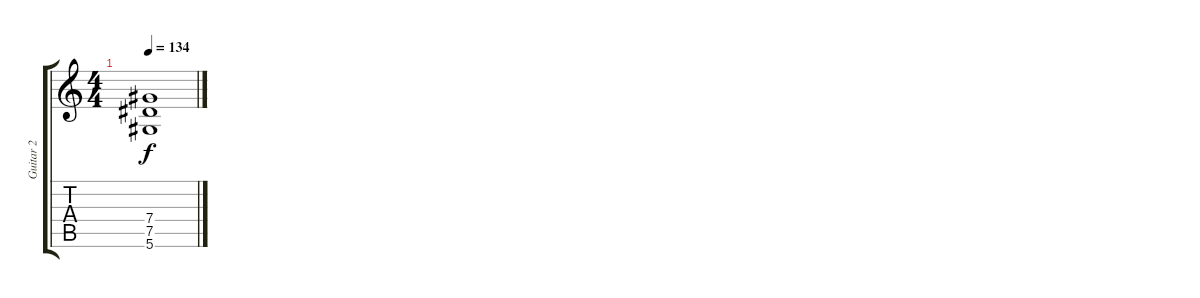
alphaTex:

\track ("Guitar 2" "Guitar 2") {instrument overdrivenguitar}
\staff {score tabs}
\tuning (Eb4 Bb3 Gb3 Db3 Ab2 Eb2) {hide}
\ts (4 4)
\tempo 134
\clef g2
\ks c
(7.4{t} 7.5{t} 5.6{t}).1{dy f}
